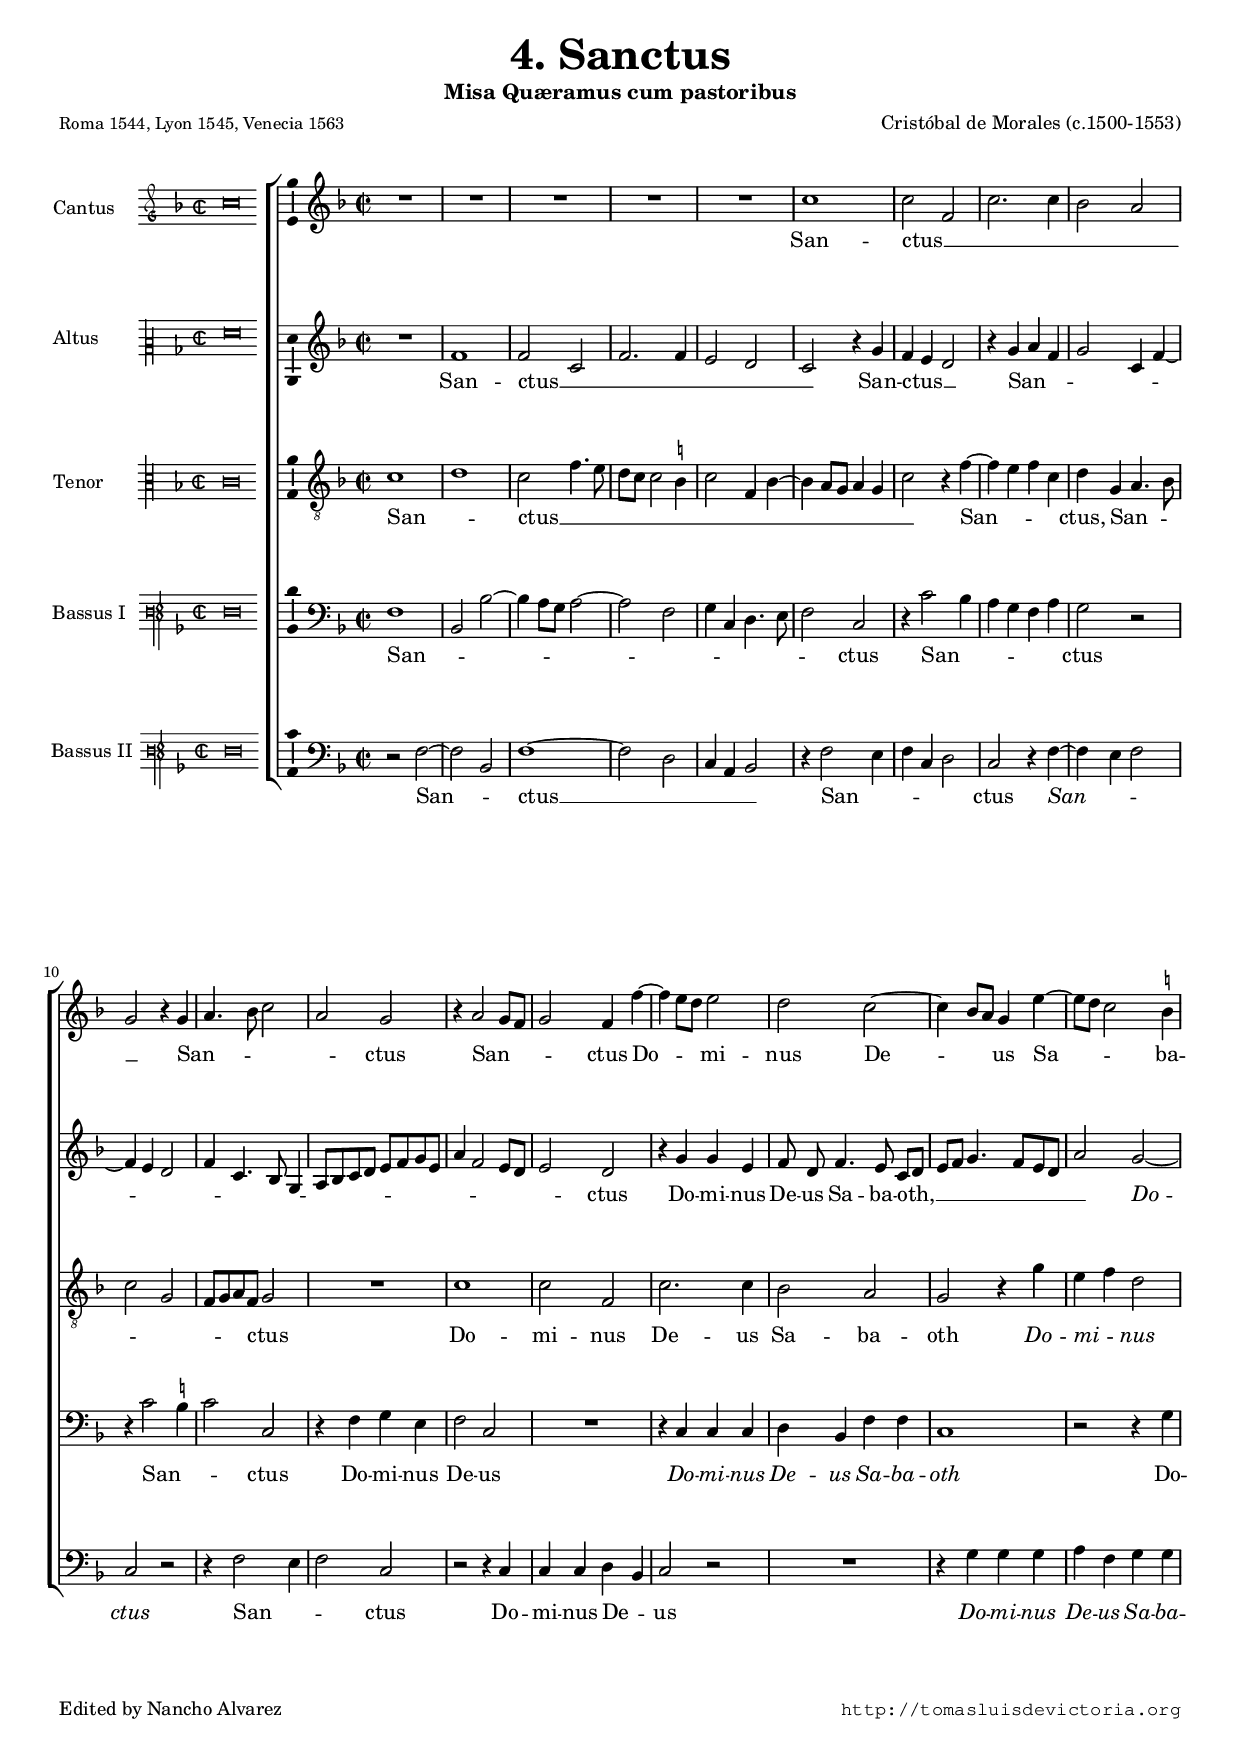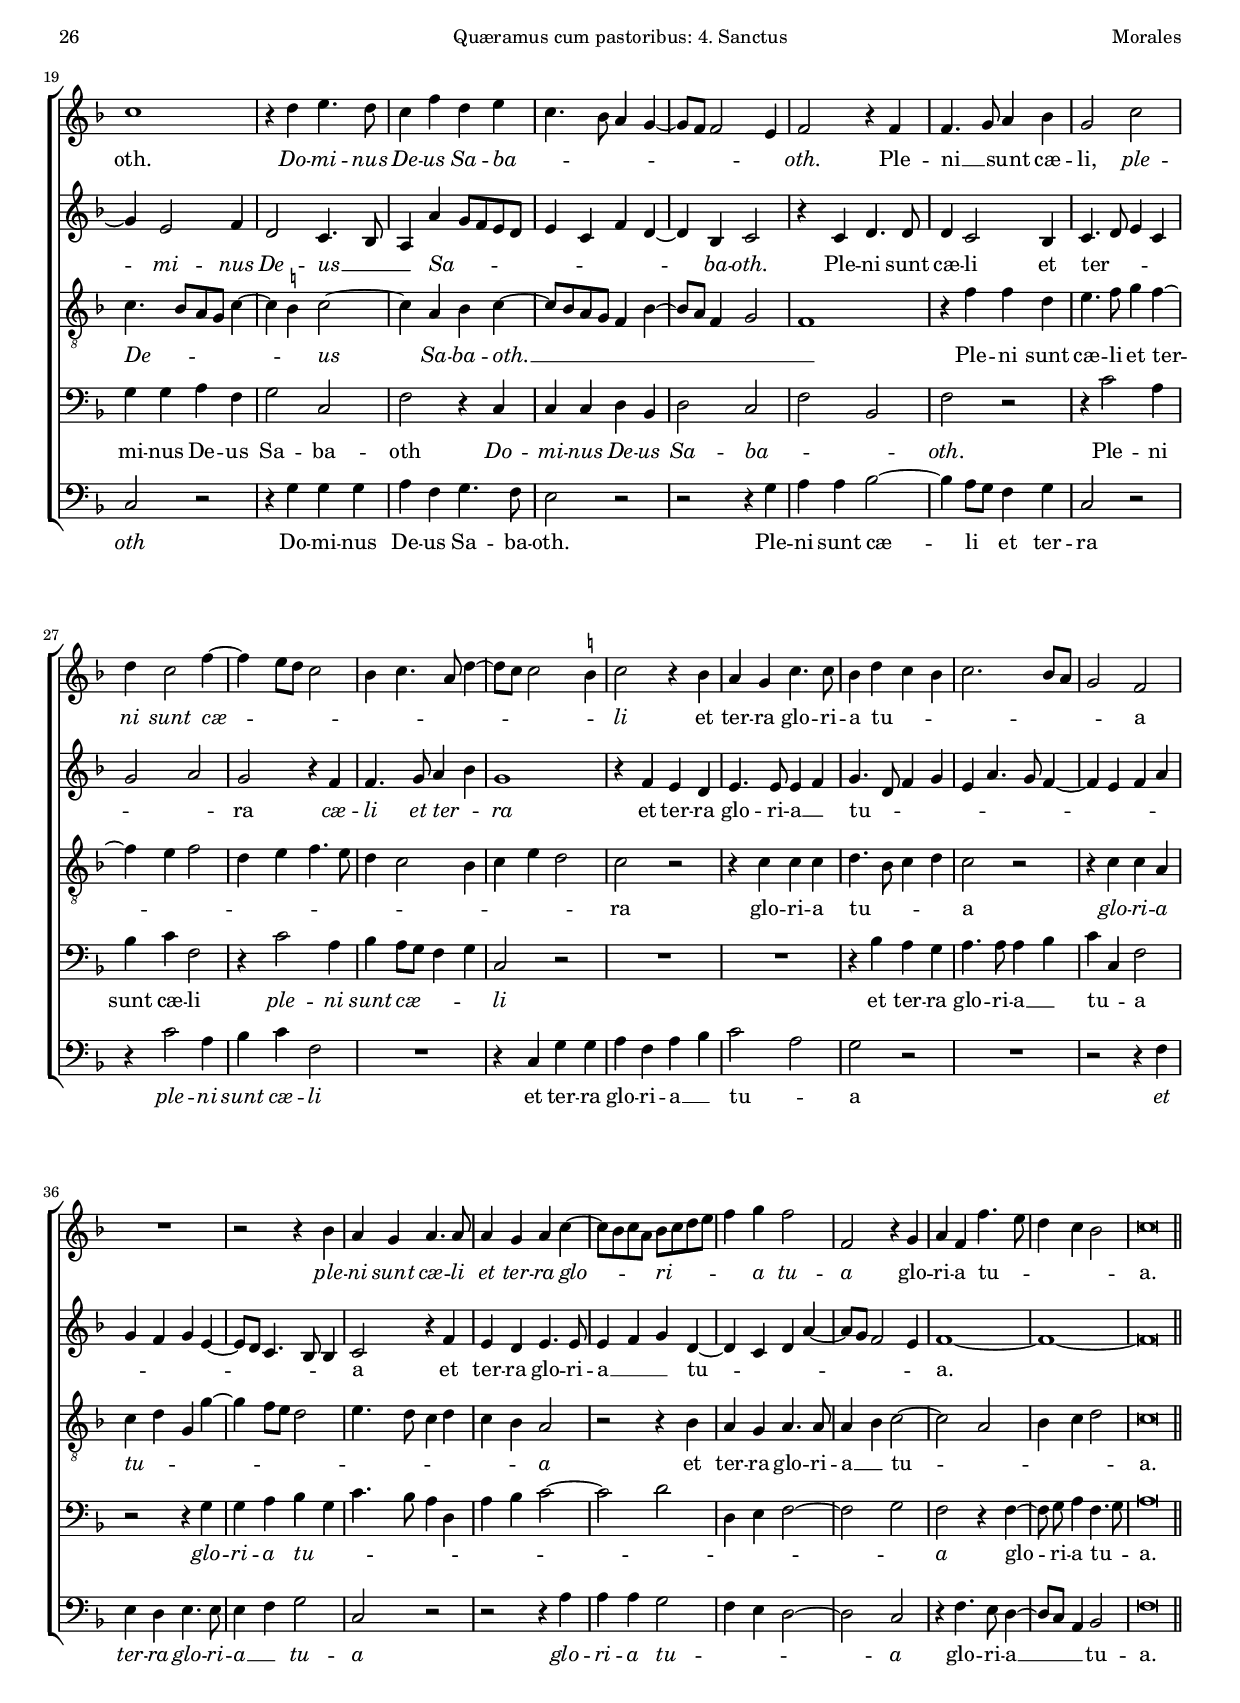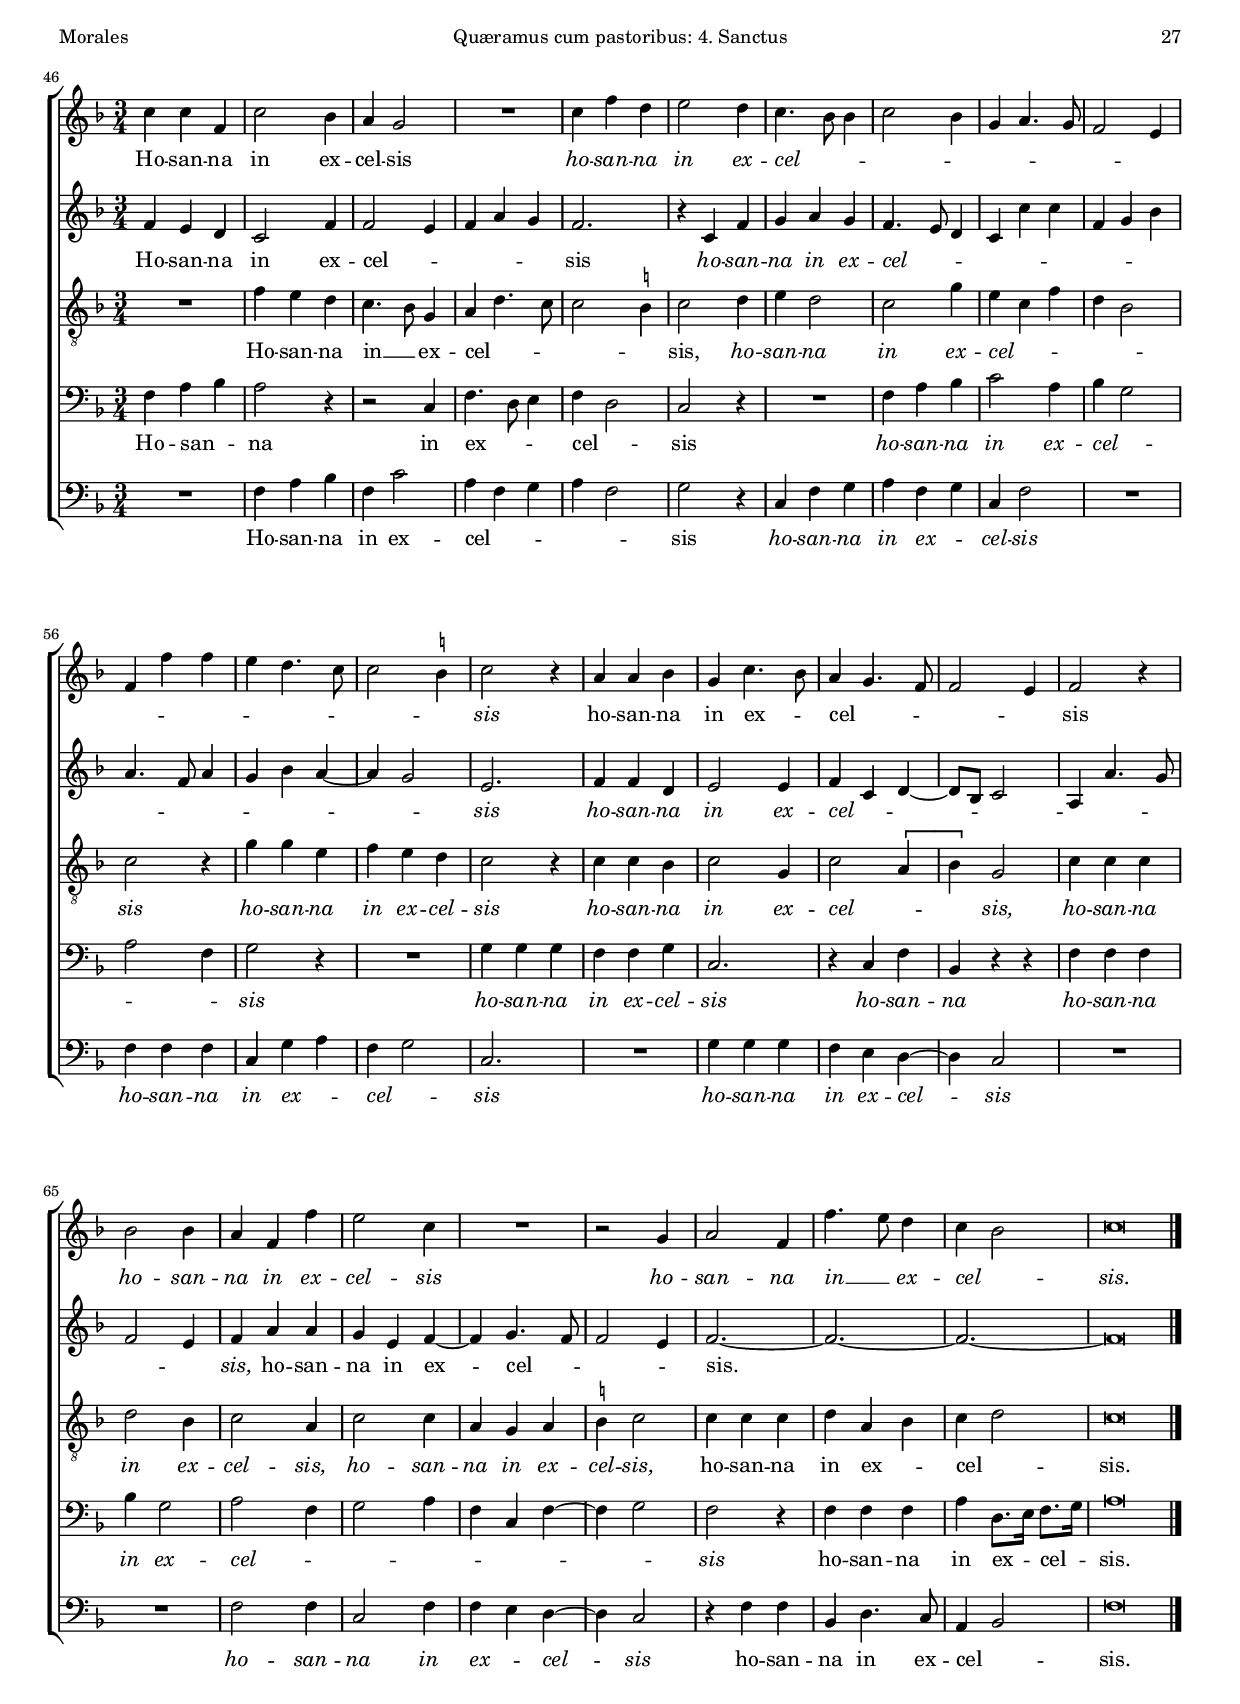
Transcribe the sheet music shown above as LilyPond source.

\version "2.18.0"

#(set-default-paper-size "a4")
#(set-global-staff-size 16.4)
#(ly:set-option 'point-and-click #f)
%mobile -s15.0 -i3.2

italicas=\override LyricText.font-shape = #'italic
rectas=\override LyricText.font-shape = #'upright
ss=\once \set suggestAccidentals = ##t
incipitwidth = 20
mtempo={\tempo 4 = 100}
mtempob={\tempo 4 = 50}

htitle="Quæramus cum pastoribus: 4. Sanctus"
hcomposer="Morales"

\header {
	title=\markup{\fontsize #3 "4. Sanctus"}
	subtitle="Misa Quæramus cum pastoribus"
%	subsubtitle=\markup{\null \vspace #2 }
	composer="Cristóbal de Morales (c.1500-1553)"
        pdfauthor=\composer
	%opus="(-)"
	poet=\markup{\smaller "Roma 1544, Lyon 1545, Venecia 1563" }
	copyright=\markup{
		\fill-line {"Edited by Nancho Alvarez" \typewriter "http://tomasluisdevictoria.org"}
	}
%	tagline=""
}


global={
  \override Score.TimeSignature.break-visibility=#end-of-line-invisible
  \key f \major \time 2/2  \skip 1*45 \bar "||"
        \time 3/4 \break
	\skip 1*3/4*28 \bar "|."
}

cantus={
	R1*4/4 |
	R1*4/4 |
	R1*4/4 |
	R1*4/4 |
%5
	R1*4/4 |
	c''1 |
	c''2 f' |
	c''2. c''4 |
	bes'2 a' |
%10
	g' r4 g' |
	a'4. bes'8 c''2 |
	a' g' |
	r4 a'2 g'8 f' |
	g'2 f'4 f'' ~ |
%15
	f'' e''8 d'' e''2 |
	d'' c'' ~ |
	c''4 bes'8 a' g'4 e'' ~ |
	e''8 d'' c''2 \ss b'4 |
	c''1 |
%20
	r4 d'' e''4. d''8 |
	c''4 f'' d'' e'' |
	c''4. bes'8 a'4 g' ~ |
	g'8 f' f'2 e'4 |
	f'2 r4 f' |
%25
	f'4. g'8 a'4 bes' |
	g'2 c'' |
	d''4 c''2 f''4 ~ |
	f'' e''8 d'' c''2 |
	bes'4 c''4. a'8 d''4 ~ |
%30
	d''8 c'' c''2 \ss b'4 |
	c''2 r4 bes' |
	a' g' c''4. c''8 |
	bes'4 d'' c'' bes' |
	c''2. bes'8 a' |
%35
	g'2 f' |
	R1*4/4 |
	r2 r4 bes' |
	a' g' a'4. a'8 |
	a'4 g' a' c'' ~ |
%40
	c''8 bes' c'' a' bes' c'' d'' e'' |
	f''4 g'' f''2 |
	f' r4 g' |
	a' f' f''4. e''8 |
	d''4 c'' bes'2 |
%45
	c''\breve*1/2
	c''4 c'' f' |
	c''2 bes'4 |
	a' g'2 |
	R1*3/4 |
%50
	c''4 f'' d'' |
	e''2 d''4 |
	c''4. bes'8 bes'4 |
	c''2 bes'4 |
	g' a'4. g'8 |
%55
	f'2 e'4 |
	f' f'' f'' |
	e'' d''4. c''8 |
	c''2 \ss b'4 |
	c''2 r4 |
%60
	a' a' bes' |
	g' c''4. bes'8 |
	a'4 g'4. f'8 |
	f'2 e'4 |
	f'2 r4 |
%65
	bes'2 bes'4 |
	a' f' f'' |
	e''2 c''4 |
	R1*3/4 |
	r2 g'4 |
%70
	a'2 f'4 |
	f''4. e''8 d''4 |
	c''4 bes'2 |
	c''\breve*3/8
}

altus={
	R1*4/4 |
	f'1 |
	f'2 c' |
	f'2. f'4 |
%5
	e'2 d' |
	c' r4 g' |
	f' e' d'2 |
	r4 g' a' f' |
	g'2 c'4 f' ~ |
%10
	f' e' d'2 |
	f'4 c'4. bes8 g4 |
	a8 bes c' d' e' f' g' e' |
	a'4 f'2 e'8 d' |
	e'2 d' |
%15
	r4 g' g' e' |
	\set Staff.autoBeaming = ##f
	f'8 d' f'4. e'8  c'[ d'] |
	\set Staff.autoBeaming = ##t
	e' f' g'4. f'8 e' d' |
	a'2 g' ~ |
	g'4 e'2 f'4 |
%20
	d'2 c'4. bes8 |
	a4 a' g'8 f' e' d' |
	e'4 c' f' d' ~ |
	d' bes c'2 |
	r4 c' d'4. d'8 |
%25
	d'4 c'2 bes4 |
	c'4. d'8 e'4 c' |
	g'2 a' |
	g' r4 f' |
	f'4. g'8 a'4 bes' |
%30
	g'1 |
	r4 f' e' d' |
	e'4. e'8 e'4 f' |
	g'4. d'8 f'4 g' |
	e' a'4. g'8 f'4 ~ |
%35
	f' e' f' a' |
	g' f' g' e' ~ |
	e'8 d' c'4. bes8 bes4 |
	c'2 r4 f' |
	e' d' e'4. e'8 |
%40
	e'4 f' g' d' ~ |
	d' c' d' a' ~ |
	a'8 g' f'2 e'4 |
	f'1 ~ |
	f' ~ |
%45
	f'\breve*1/2
	f'4 e' d' |
	c'2 f'4 |
	f'2 e'4 |
	f' a' g' |
%50
	f'2. |
	r4 c' f' |
	g' a' g' |
	f'4. e'8 d'4 |
	c' c'' c'' |
%55
	f' g' bes' |
	a'4. f'8 a'4 |
	g' bes' a' ~ |
	a' g'2 |
	e'2. |
%60
	f'4 f' d' |
	e'2 e'4 |
	f' c' d' ~ |
	d'8 bes c'2 |
	a4 a'4. g'8 |
%65
	f'2 e'4 |
	f' a' a' |
	g' e' f' ~ |
	f' g'4. f'8 |
	f'2 e'4 |
%70
	f'2. ~ |
	f' ~ |
	f' ~ |
	f'\breve*3/8
}

tenor={
	c'1 |
	d' |
	c'2 f'4. e'8 |
	d' c' c'2 \ss b4 |
%5
	c'2 f4 bes ~ |
	bes a8 g a4 g |
	c'2 r4 f' ~ |
	f' e' f' c' |
	d' g a4. bes8 |
%10
	c'2 g |
	f8 g a f g2 |
	R1*4/4 |
	c'1 |
	c'2 f |
%15
	c'2. c'4 |
	bes2 a |
	g r4 g' |
	e' f' d'2 |
	c'4.  bes8[ a g] c'4 ~ |
%20
	c' \ss b c'2 ~ |
	c'4 a bes c' ~ |
	c'8 bes a g f4 bes ~ |
	bes8 a f4 g2 |
	f1 |
%25
	r4 f' f' d' |
	e'4. f'8 g'4 f' ~ |
	f' e' f'2 |
	d'4 e' f'4. e'8 |
	d'4 c'2 bes4 |
%30
	c' e' d'2 |
	c' r |
	r4 c' c' c' |
	d'4. bes8 c'4 d' |
	c'2 r |
%35
	r4 c' c' a |
	c' d' g g' ~ |
	g' f'8 e' d'2 |
	e'4. d'8 c'4 d' |
	c' bes a2 |
%40
	r r4 bes |
	a g a4. a8 |
	a4 bes c'2 ~ |
	c' a |
	bes4 c' d'2 |
%45
	c'\breve*1/2 |
	R1*3/4 |
	f'4 e' d' |
	c'4. bes8 g4 |
	a d'4. c'8 |
%50
	c'2 \ss b4 |
	c'2 d'4 |
	e' d'2 |
	c' g'4 |
	e' c' f' |
%55
	d' bes2 |
	c' r4 |
	g' g' e' |
	f' e' d' |
	c'2 r4 |
%60
	c' c' bes |
	c'2 g4 |
	c'2 \[a4 |
	bes\] g2 |
	c'4 c' c' |
%65
	d'2 bes4 |
	c'2 a4 |
	c'2 c'4 |
	a g a |
	\ss b c'2 |
%70
	c'4 c' c' |
	d' a bes |
	c' d'2 |
	c'\breve*3/8
}

bassus={
	f1 |
	bes,2 bes ~ |
	bes4 a8 g a2 ~ |
	a f |
%5
	g4 c d4. e8 |
	f2 c |
	r4 c'2 bes4 |
	a g f a |
	g2 r |
%10
	r4 c'2 \ss b4 |
	c'2 c |
	r4 f g e |
	f2 c |
	R1*4/4 |
%15
	r4 c c c |
	d bes, f f |
	c1 |
	r2 r4 g |
	g g a f |
%20
	g2 c |
	f r4 c |
	c c d bes, |
	d2 c |
	f bes, |
%25
	f r |
	r4 c'2 a4 |
	bes c' f2 |
	r4 c'2 a4 |
	bes a8 g f4 g |
%30
	c2 r |
	R1*4/4 |
	R1*4/4 |
	r4 bes a g |
	a4. a8 a4 bes |
%35
	c' c f2 |
	r r4 g |
	g a bes g |
	c'4. bes8 a4 d |
	a bes c'2 ~ |
%40
	c' d' |
	d4 e f2 ~ |
	f g |
	f r4 f ~ |
	\set Staff.autoBeaming = ##f
	f8 g a4 f4. g8 |
	\set Staff.autoBeaming = ##t
%45
	a\breve*1/2 |
	f4 a bes |
	a2 r4 |
	r2 c4 |
	f4. d8 e4 |
%50
	f d2 |
	c r4 |
	R1*3/4 |
	f4 a bes |
	c'2 a4 |
%55
	bes g2 |
	a f4 |
	g2 r4 |
	R1*3/4 |
	g4 g g |
%60
	f f g |
	c2. |
	r4 c f |
	bes, r r |
	f f f |
%65
	bes g2 |
	a f4 |
	g2 a4 |
	f c f ~ |
	f g2 |
%70
	f r4 |
	f f f |
	a  d8.[ e16]  f8.[ g16] |
	a\breve*3/8
}

bassusdos={
	r2 f ~ |
	f bes, |
	f1 ~ |
	f2 d |
%5
	c4 a, bes,2 |
	r4 f2 e4 |
	f c d2 |
	c r4 f ~ |
	f e f2 |
%10
	c r |
	r4 f2 e4 |
	f2 c |
	r r4 c |
	c c d bes, |
%15
	c2 r |
	R1*4/4 |
	r4 g g g |
	a f g g |
	c2 r |
%20
	r4 g g g |
	a f g4. f8 |
	e2 r |
	r r4 g |
	a a bes2 ~ |
%25
	bes4 a8 g f4 g |
	c2 r |
	r4 c'2 a4 |
	bes c' f2 |
	R1*4/4 |
%30
	r4 c g g |
	a f a bes |
	c'2 a |
	g r |
	R1*4/4 |
%35
	r2 r4 f |
	e d e4. e8 |
	e4 f g2 |
	c r |
	r r4 a |
%40
	a a g2 |
	f4 e d2 ~ |
	d c |
	r4 f4. e8 d4 ~ |
	d8 c a,4 bes,2 |
%45
	f\breve*1/2
	R1*3/4 |
	f4 a bes |
	f c'2 |
	a4 f g |
%50
	a f2 |
	g r4 |
	c f g |
	a f g |
	c f2 |
%55
	R1*3/4 |
	f4 f f |
	c g a |
	f g2 |
	c2. |
%60
	R1*3/4 |
	g4 g g |
	f e d ~ |
	d c2 |
	R1*3/4 |
%65
	R1*3/4 |
	f2 f4 |
	c2 f4 |
	f e d ~ |
	d c2 |
%70
	r4 f f |
	bes, d4. c8 |
	a,4 bes,2 |
	f\breve*3/8
}

textocantus=\lyricmode{
San -- ctus __ _ _ _ _ _ _ 
San -- _ _ _ _ ctus
San -- _ _ _ ctus Do -- _ _ _ mi -- nus De -- _ _ _ us Sa -- _ _ _ ba -- oth.
\italicas
Do -- mi -- nus De -- us Sa -- ba -- _ _ _ _ _ _ _ _ oth.
\rectas
Ple -- ni __ _ sunt 
cæ -- li,
\italicas
ple -- ni sunt cæ -- _ _ _ _ _ _ _ _ _ _ _ _ li
\rectas
et ter -- ra glo -- ri -- a tu -- _ _ _ _ _ _ a
\italicas
ple -- ni sunt cæ -- li et ter -- ra glo -- _ _ _ _ ri -- _ _ _ _ a tu -- a
\rectas
glo -- ri -- a tu -- _ _ _ _ a.
Ho -- san -- na in ex -- cel -- sis
\italicas
ho -- san -- na in ex -- cel -- _ _ _ _ _ _ _ _ _ _ _ _ _ _ _ _ _ sis
\rectas
ho -- san -- na in ex -- _ cel -- _ _ _ _ sis
\italicas
ho -- san -- na in ex -- cel -- sis
ho -- san -- na in __ _ ex -- cel -- _ sis.
}

textoaltus=\lyricmode{
San -- ctus __ _ _ _ _ _ _ 
San -- ctus __ _ _ 
San -- _ _ _ _ _ _ _ _ _ _ _ _ _ _ _ _ _ _ _ _ _ _ _ _ _ ctus
Do -- mi -- nus De -- us Sa -- ba -- oth, __ _ _ _ _ _ _ _ _ 
\italicas
Do -- _ mi -- nus De -- us __ _ _ 
Sa -- _ _ _ _ _ _ _ _ _ ba -- oth.
\rectas
Ple -- ni sunt cæ -- li et ter -- _ _ _ _ _ ra
\italicas
cæ -- li et ter -- _ ra
\rectas
et ter -- ra glo -- ri -- a __ _ tu -- _ _ _ _ _ _ _ _ _ _ _ _ _ _ _ _ _ _ _ _ a
et ter -- ra glo -- ri -- a __ _ _ tu -- _ _ _ _ _ _ _ _ a. _ _ 
Ho -- san -- na in ex -- cel -- _ _ _ _ sis
\italicas
ho -- san -- na in ex -- cel -- _ _ _ _ _ _ _ _ _ _ _ _ _ _ _ _ sis
ho -- san -- na in ex -- cel -- _ _ _ _ _ _ _ _ _ _ sis,
\rectas
ho -- san -- na in ex -- _ cel -- _ _ _ sis. _ _ _ 
}

textotenor=\lyricmode{
San -- _ ctus __ _ _ _ _ _ _ _ _ _ _ _ _ _ _ _ 
San -- _ _ _ _ ctus,
San -- _ _ _ _ _ _ _ _ ctus
Do -- mi -- nus De -- us Sa -- ba -- oth
\italicas
Do -- mi -- _ nus De -- _ _ _ _ _ _ us _ Sa -- ba -- oth. __ _ _ _ _ _ _ _ _ _ _ _ 
\rectas
Ple -- ni sunt cæ -- li et ter -- _ _ _ _ _ _ _ _ _ _ _ _ _ ra
glo -- ri -- a tu -- _ _ _ a
\italicas
glo -- ri -- a tu -- _ _ _ _ _ _ _ _ _ _ _ _ _ a
\rectas
et ter -- ra glo -- ri -- a __ _ tu -- _ _ _ _ _ a.
Ho -- san -- na in __ _ ex -- cel -- _ _ _ _ sis,
\italicas
ho -- san -- na in ex -- cel -- _ _ _ _ sis
ho -- san -- na in ex -- cel -- sis
ho -- san -- na in ex -- cel -- _ _ sis,
ho -- san -- na in ex -- cel -- sis,
ho -- san -- na in ex -- cel -- sis,
\rectas
ho -- san -- na in ex -- _ cel -- _ sis.
}

textobassus=\lyricmode{
San -- _ _ _ _ _ _ _ _ _ _ _ _ _ ctus
San -- _ _ _ _ _ ctus
San -- _ _ ctus
Do -- mi -- nus De -- us
\italicas
Do -- mi -- nus De -- us Sa -- ba -- oth
\rectas
Do -- mi -- nus De -- us Sa -- ba -- oth
\italicas
Do -- mi -- nus De -- us Sa -- ba -- _ _ oth.
\rectas
Ple -- ni sunt cæ -- li
\italicas
ple -- ni sunt cæ -- _ _ _ li
\rectas
et ter -- ra glo -- ri -- a __ _ tu -- _ a
\italicas
glo -- ri -- a tu -- _ _ _ _ _ _ _ _ _ _ _ _ _ _ _ a
\rectas
glo -- _ ri -- a tu -- _ a.
Ho -- san -- _ na
in ex -- _ _ cel -- _ sis
\italicas
ho -- san -- na in ex -- cel -- _ _ _ sis
ho -- san -- na in ex -- cel -- sis
ho -- san -- na
ho -- san -- na in ex -- cel -- _ _ _ _ _ _ _ _ sis
\rectas
ho -- san -- na in ex -- _ cel -- _ sis.
}

textobassusdos=\lyricmode{
San -- _ _ ctus __ _ _ _ _ _ 
San -- _ _ _ _ ctus
\italicas
San -- _ _ _ ctus
\rectas
San -- _ _ ctus
Do -- mi -- nus De -- _ us
\italicas
Do -- mi -- nus De -- us Sa -- ba -- oth
\rectas
Do -- mi -- nus De -- us Sa -- ba -- oth.
Ple -- ni sunt cæ -- _ li _ et ter -- ra
\italicas
ple -- ni sunt cæ -- li
\rectas
et ter -- ra glo -- ri -- a __ _ tu -- _ a
\italicas
et ter -- ra glo -- ri -- a __ _ tu -- a
glo -- ri -- a tu -- _ _ _ _ a
\rectas
glo -- ri -- a __ _ _ _ tu -- a.
Ho -- san -- na in ex -- cel -- _ _ _ _ sis
\italicas
ho -- san -- na in ex -- _ cel -- sis
ho -- san -- na in ex -- _ cel -- _ sis
ho -- san -- na in ex -- cel -- _ sis
ho -- san -- na in ex -- _ cel -- _ sis
\rectas
ho -- san -- na in ex -- cel -- _ sis.
}



incipitcantus=\markup{
	\score{
		{ 
		\set Staff.instrumentName="Cantus    "
		\override NoteHead.style = #'neomensural
		\override Staff.TimeSignature.style = #'neomensural
		\cadenzaOn 
		\clef "petrucci-g"
		\key f \major
		\time 2/2
                c''\breve
		} 

	\layout { line-width=\incipitwidth indent = 0 }
	}
}

incipitaltus=\markup{
	\score{
		{ 
		\set Staff.instrumentName="Altus       "
		\override NoteHead.style = #'neomensural 
		\override Staff.TimeSignature.style = #'neomensural
		\cadenzaOn 
		\clef "petrucci-c2"
		\key f \major
		\time 2/2
                f'\breve
		} 
	\layout { line-width=\incipitwidth indent = 0 }
	}
}


incipittenor=\markup{
	\score{
		{ 
		\set Staff.instrumentName="Tenor      "
		\override NoteHead.style = #'neomensural 
		\override Staff.TimeSignature.style = #'neomensural
		\cadenzaOn 
		\clef "petrucci-c3"
		\key f \major
		\time 2/2
                c'\breve
		} 
	\layout { line-width=\incipitwidth indent=0 }
	}
}

incipitbassus=\markup{
	\score{
		{ 
		\set Staff.instrumentName="Bassus I  "
		\override NoteHead.style = #'neomensural
		\override Staff.TimeSignature.style = #'neomensural
		\cadenzaOn 
		\clef "petrucci-f3"
		\key f \major
		\time 2/2
                f\breve
		} 
	\layout { line-width=\incipitwidth indent = 0 }
	}
}

incipitbassusdos=\markup{
	\score{
		{ 
		\set Staff.instrumentName="Bassus II "
		\override NoteHead.style = #'neomensural
		\override Staff.TimeSignature.style = #'neomensural
		\cadenzaOn 
		\clef "petrucci-f3"
		\key f \major
		\time 2/2
                f\breve
		} 
	\layout { line-width=\incipitwidth indent = 0 }
	}
}

%\layout {
%       \context {\Voice
%               \remove Ligature_bracket_engraver
%               \consists Mensural_ligature_engraver
%       }
%       line-width=\incipitwidth
%       indent = 0
%}

\score {\transpose c c{
\new ChoirStaff<<

	\new Staff <<\global
	\new Voice="v1" {
		\set Staff.instrumentName=\incipitcantus
		\clef "treble"
		\cantus }
	\new Lyrics \lyricsto "v1" {\textocantus }
	>>

	\new Staff <<\global
	\new Voice="v2" {
		\set Staff.instrumentName=\incipitaltus
		\clef "treble"
		\altus }
	\new Lyrics \lyricsto "v2" {\textoaltus }
	>>
	
	\new Staff <<\global
	\new Voice="v3" {
		\set Staff.instrumentName=\incipittenor
		\clef "G_8"
		\tenor }
	\new Lyrics \lyricsto "v3" {\textotenor }
	>>
	
	\new Staff <<\global
	\new Voice="v4" {
		\set Staff.instrumentName=\incipitbassus
		\clef "bass"
		\bassus }
	\new Lyrics \lyricsto "v4" {\textobassus }
	>>

        \new Staff <<\global
	\new Voice="v5" {
		\set Staff.instrumentName=\incipitbassusdos
		\clef "bass"
		\bassusdos }
	\new Lyrics \lyricsto "v5" {\textobassusdos }
	>>
	
>>

	} % transpose

\layout{ 
	\context {\Lyrics 
		\override VerticalAxisGroup.staff-affinity = #UP
		\override VerticalAxisGroup.nonstaff-relatedstaff-spacing =
			#'((basic-distance . 0) (minimum-distance . 0) (padding . 1))
		\override LyricText.font-size = #1.2
		\override LyricHyphen.minimum-distance = #0.5
	}
	\context {\Score 
		tempoHideNote = ##t
		\override BarNumber.padding = #2 
	}
	\context {\Voice 
		melismaBusyProperties = #'()
		%autoBeaming = ##f
	}
	\context {\Staff 
                %\RemoveEmptyStaves
                %\override VerticalAxisGroup.remove-first = ##t
		\override VerticalAxisGroup.staff-staff-spacing =
			#'((basic-distance . 11) (minimum-distance . 0) (padding . 1))
		\consists Ambitus_engraver 
		\override LigatureBracket.padding = #1
	}
}

%\midi { \mtempo }

}


\paper{
	evenHeaderMarkup=\markup  \fill-line { \fromproperty #'page:page-number-string \htitle \hcomposer }
	oddHeaderMarkup= \markup  \fill-line { \on-the-fly #not-first-page \hcomposer \on-the-fly #not-first-page \htitle \on-the-fly #not-first-page \fromproperty #'page:page-number-string }
	%system-count=20
	%page-count = 8
	ragged-last-bottom = ##f
	indent=3.7\cm
	system-system-spacing =
	#'((basic-distance . 20) (minimum-distance . 0) (padding . 5))
	top-system-spacing = % header
	#'((basic-distance . 10) (minimum-distance . 0) (padding . 0))
	last-bottom-spacing = % footer
	#'((basic-distance . 12) (minimum-distance . 0) (padding . 0))
	markup-system-spacing.padding = #2.5

first-page-number=25
}